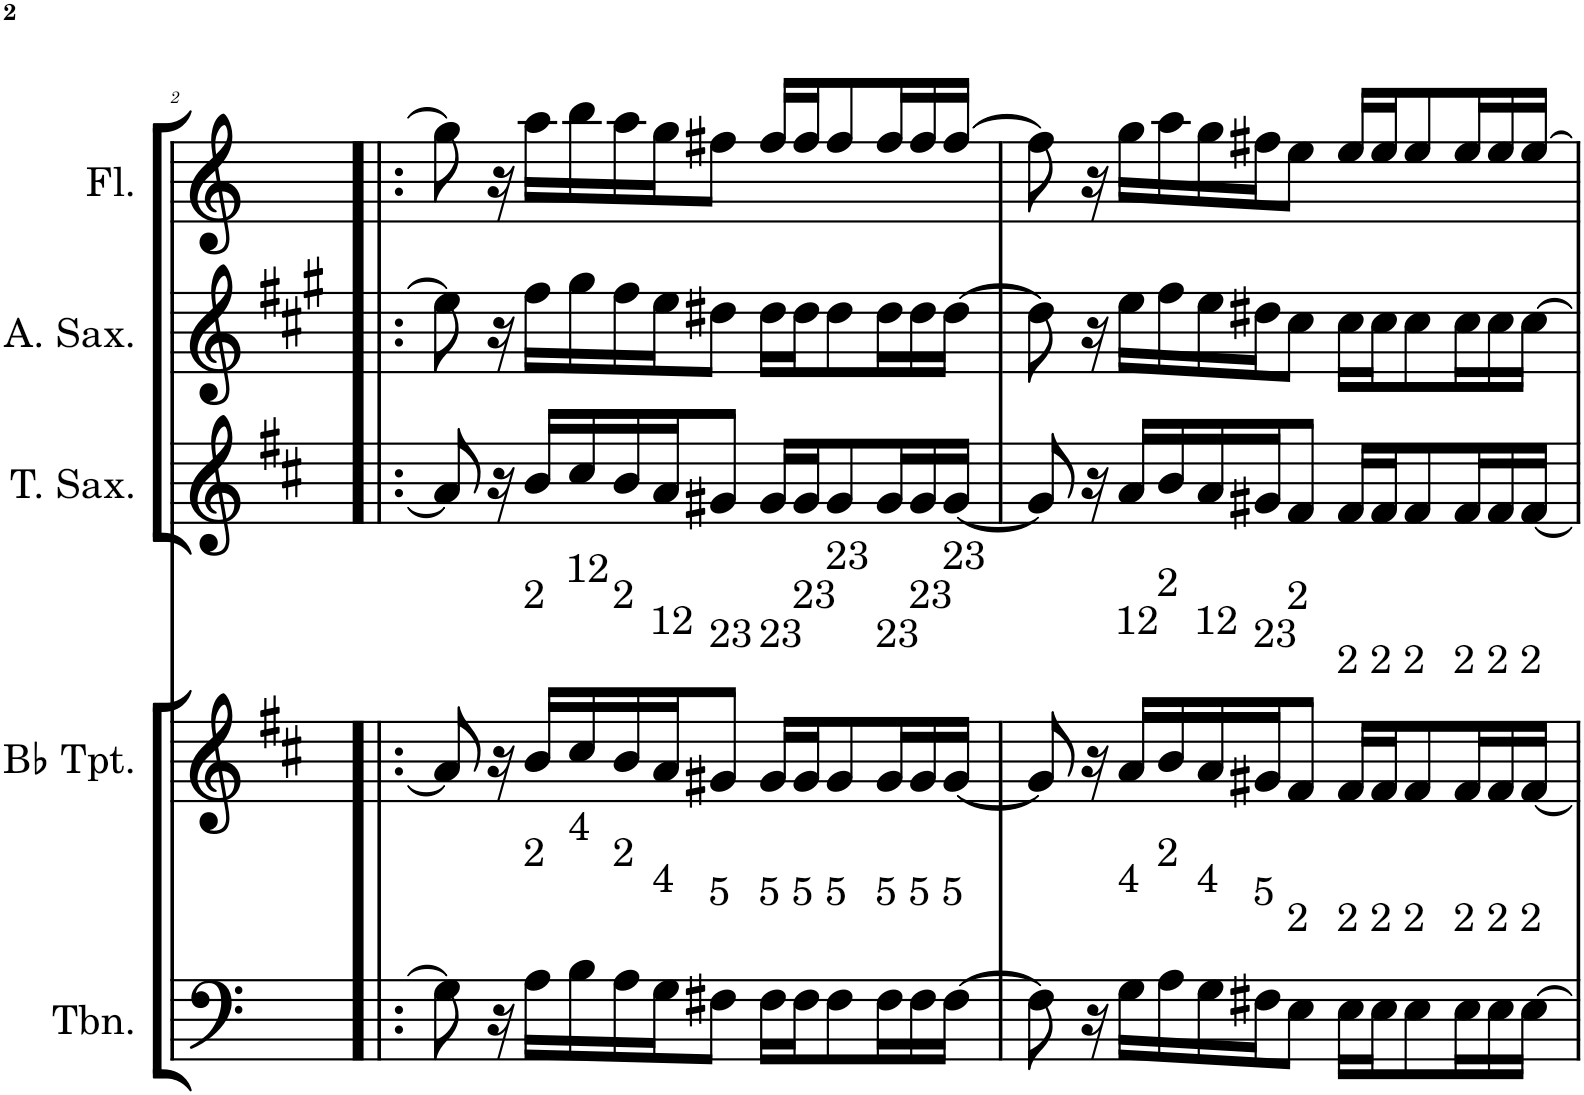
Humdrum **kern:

**kern	**kern	**kern	**kern	**kern
*part5	*part4	*part3	*part2	*part1
*staff5	*staff4	*staff3	*staff2	*staff1
*I"Trombone	*I"Bb Trumpet	*I"Tenor Saxophone	*I"Alto Saxophone	*I"Flute
*I'Tbn.	*I'Bb Tpt.	*I'T. Sax.	*I'A. Sax.	*I'Fl.
!!LO:PB:g=z
*clefF4	*clefG2	*clefG2	*clefG2	*clefG2
*	*Trd1c2	*Trd8c14	*Trd5c9	*
*k[]	*k[f#c#]	*k[f#c#]	*k[f#c#g#]	*k[]
*M4/4	*M4/4	*M4/4	*M4/4	*M4/4
=2!|:	=2!|:	=2!|:	=2!|:	=2!|:
8G\]	8a/]	8a/]	8ee\]	8gg\]
16r	16r	16r	16r	16r
!	!LO:TX:a:t=2	!	!	!
!LO:TX:a:t=2	!	!	!	!
16A\LL	16b/LL	16b/LL	16ff#\LL	16aa\LL
!	!LO:TX:a:t=12	!	!	!
!LO:TX:a:t=4	!	!	!	!
16B\	16cc#/	16cc#/	16gg#\	16bb\
!	!LO:TX:a:t=2	!	!	!
!LO:TX:a:t=2	!	!	!	!
16A\	16b/	16b/	16ff#\	16aa\
!	!LO:TX:a:t=12	!	!	!
!LO:TX:a:t=4	!	!	!	!
16G\J	16a/J	16a/J	16ee\J	16gg\J
!	!LO:TX:a:t=23	!	!	!
!LO:TX:a:t=5	!	!	!	!
8F#X\J	8g#X/J	8g#X/J	8dd#X\J	8ff#X\J
!	!LO:TX:a:t=23	!	!	!
!LO:TX:a:t=5	!	!	!	!
16F#\LL	16g#/LL	16g#/LL	16dd#\LL	16ff#/LL
!	!LO:TX:a:t=23	!	!	!
!LO:TX:a:t=5	!	!	!	!
16F#\J	16g#/J	16g#/J	16dd#\J	16ff#/J
!	!LO:TX:a:t=23	!	!	!
!LO:TX:a:t=5	!	!	!	!
8F#\	8g#/	8g#/	8dd#\	8ff#/
!	!LO:TX:a:t=23	!	!	!
!LO:TX:a:t=5	!	!	!	!
16F#\L	16g#/L	16g#/L	16dd#\L	16ff#/L
!	!LO:TX:a:t=23	!	!	!
!LO:TX:a:t=5	!	!	!	!
16F#\	16g#/	16g#/	16dd#\	16ff#/
!	!LO:TX:a:t=23	!	!	!
!LO:TX:a:t=5	!	!	!	!
[16F#\JJ	[16g#/JJ	[16g#/JJ	[16dd#\JJ	[16ff#/JJ
=3	=3	=3	=3	=3
8F#\]	8g#/]	8g#/]	8dd#\]	8ff#\]
16r	16r	16r	16r	16r
!	!LO:TX:a:t=12	!	!	!
!LO:TX:a:t=4	!	!	!	!
16G\LL	16a/LL	16a/LL	16ee\LL	16gg\LL
!	!LO:TX:a:t=2	!	!	!
!LO:TX:a:t=2	!	!	!	!
16A\	16b/	16b/	16ff#\	16aa\
!	!LO:TX:a:t=12	!	!	!
!LO:TX:a:t=4	!	!	!	!
16G\	16a/	16a/	16ee\	16gg\
!	!LO:TX:a:t=23	!	!	!
!LO:TX:a:t=5	!	!	!	!
16F#X\J	16g#X/J	16g#X/J	16dd#X\J	16ff#X\J
!	!LO:TX:a:t=2	!	!	!
!LO:TX:a:t=2	!	!	!	!
8E\J	8f#/J	8f#/J	8cc#\J	8ee\J
!	!LO:TX:a:t=2	!	!	!
!LO:TX:a:t=2	!	!	!	!
16E\LL	16f#/LL	16f#/LL	16cc#\LL	16ee/LL
!	!LO:TX:a:t=2	!	!	!
!LO:TX:a:t=2	!	!	!	!
16E\J	16f#/J	16f#/J	16cc#\J	16ee/J
!	!LO:TX:a:t=2	!	!	!
!LO:TX:a:t=2	!	!	!	!
8E\	8f#/	8f#/	8cc#\	8ee/
!	!LO:TX:a:t=2	!	!	!
!LO:TX:a:t=2	!	!	!	!
16E\L	16f#/L	16f#/L	16cc#\L	16ee/L
!	!LO:TX:a:t=2	!	!	!
!LO:TX:a:t=2	!	!	!	!
16E\	16f#/	16f#/	16cc#\	16ee/
!	!LO:TX:a:t=2	!	!	!
!LO:TX:a:t=2	!	!	!	!
[16E\JJ	[16f#/JJ	[16f#/JJ	[16cc#\JJ	[16ee/JJ
=	=	=	=	=
*-	*-	*-	*-	*-
